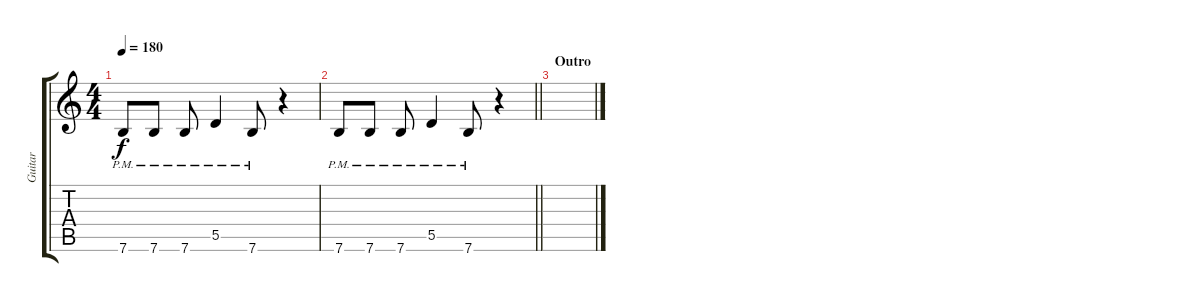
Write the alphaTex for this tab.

\track ("Guitar" "Guitar") {instrument overdrivenguitar}
\staff {score tabs}
\tuning (E4 B3 G3 D3 A2 E2) {hide}
\ts (4 4)
\tempo 180
\clef g2
\ks c
7.6{pm}.8{dy f} 7.6{pm}.8 7.6{pm}.8 5.5{pm}.4 7.6{pm}.8 r.4 |
\barLineRight lightlight
7.6{pm}.8 7.6{pm}.8 7.6{pm}.8 5.5{pm}.4 7.6{pm}.8 r.4 |
\section ("" "Outro")
